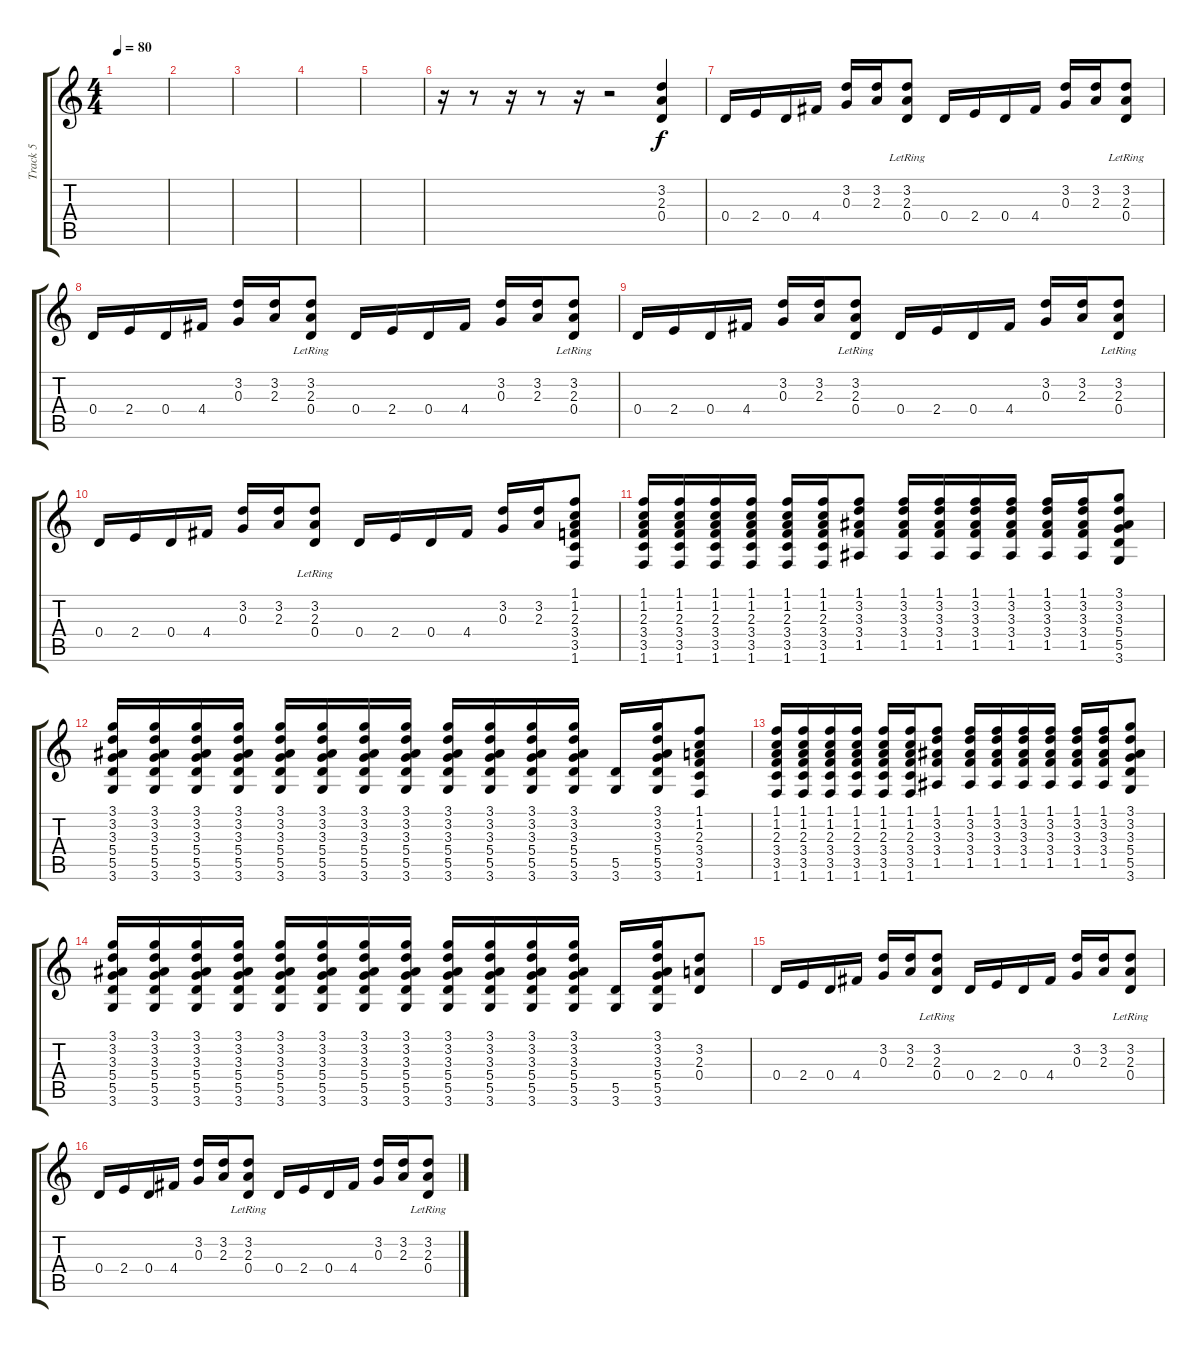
\track ("Track 5" "Track 5") {instrument distortionguitar}
\staff {score tabs}
\tuning (E4 B3 G3 D3 A2 E2) {hide}
\ts (4 4)
\tempo 80
\clef g2
\ks c
|
|
|
|
|
r.16 r.8 r.16 r.8 r.16 r.2 (3.2 2.3 0.4).4 |
0.4.16 2.4.16 0.4.16 4.4.16 (3.2 0.3).16 (3.2 2.3).16 (3.2{lr} 2.3{lr} 0.4{lr}).8 0.4.16 2.4.16 0.4.16 4.4.16 (3.2 0.3).16 (3.2 2.3).16 (3.2{lr} 2.3{lr} 0.4{lr}).8 |
0.4.16 2.4.16 0.4.16 4.4.16 (3.2 0.3).16 (3.2 2.3).16 (3.2{lr} 2.3{lr} 0.4{lr}).8 0.4.16 2.4.16 0.4.16 4.4.16 (3.2 0.3).16 (3.2 2.3).16 (3.2{lr} 2.3{lr} 0.4{lr}).8 |
0.4.16 2.4.16 0.4.16 4.4.16 (3.2 0.3).16 (3.2 2.3).16 (3.2{lr} 2.3{lr} 0.4{lr}).8 0.4.16 2.4.16 0.4.16 4.4.16 (3.2 0.3).16 (3.2 2.3).16 (3.2{lr} 2.3{lr} 0.4{lr}).8 |
0.4.16 2.4.16 0.4.16 4.4.16 (3.2 0.3).16 (3.2 2.3).16 (3.2{lr} 2.3{lr} 0.4{lr}).8 0.4.16 2.4.16 0.4.16 4.4.16 (3.2 0.3).16 (3.2 2.3).16 (1.1 1.2 2.3 3.4 3.5 1.6).8 |
(1.1 1.2 2.3 3.4 3.5 1.6).16 (1.1 1.2 2.3 3.4 3.5 1.6).16 (1.1 1.2 2.3 3.4 3.5 1.6).16 (1.1 1.2 2.3 3.4 3.5 1.6).16 (1.1 1.2 2.3 3.4 3.5 1.6).16 (1.1 1.2 2.3 3.4 3.5 1.6).16 (1.1 3.2 3.3 3.4 1.5).8 (1.1 3.2 3.3 3.4 1.5).16 (1.1 3.2 3.3 3.4 1.5).16 (1.1 3.2 3.3 3.4 1.5).16 (1.1 3.2 3.3 3.4 1.5).16 (1.1 3.2 3.3 3.4 1.5).16 (1.1 3.2 3.3 3.4 1.5).16 (3.1 3.2 3.3 5.4 5.5 3.6).8 |
(3.1 3.2 3.3 5.4 5.5 3.6).16 (3.1 3.2 3.3 5.4 5.5 3.6).16 (3.1 3.2 3.3 5.4 5.5 3.6).16 (3.1 3.2 3.3 5.4 5.5 3.6).16 (3.1 3.2 3.3 5.4 5.5 3.6).16 (3.1 3.2 3.3 5.4 5.5 3.6).16 (3.1 3.2 3.3 5.4 5.5 3.6).16 (3.1 3.2 3.3 5.4 5.5 3.6).16 (3.1 3.2 3.3 5.4 5.5 3.6).16 (3.1 3.2 3.3 5.4 5.5 3.6).16 (3.1 3.2 3.3 5.4 5.5 3.6).16 (3.1 3.2 3.3 5.4 5.5 3.6).16 (5.5 3.6).16 (3.1 3.2 3.3 5.4 5.5 3.6).16 (1.1 1.2 2.3 3.4 3.5 1.6).8 |
(1.1 1.2 2.3 3.4 3.5 1.6).16 (1.1 1.2 2.3 3.4 3.5 1.6).16 (1.1 1.2 2.3 3.4 3.5 1.6).16 (1.1 1.2 2.3 3.4 3.5 1.6).16 (1.1 1.2 2.3 3.4 3.5 1.6).16 (1.1 1.2 2.3 3.4 3.5 1.6).16 (1.1 3.2 3.3 3.4 1.5).8 (1.1 3.2 3.3 3.4 1.5).16 (1.1 3.2 3.3 3.4 1.5).16 (1.1 3.2 3.3 3.4 1.5).16 (1.1 3.2 3.3 3.4 1.5).16 (1.1 3.2 3.3 3.4 1.5).16 (1.1 3.2 3.3 3.4 1.5).16 (3.1 3.2 3.3 5.4 5.5 3.6).8 |
(3.1 3.2 3.3 5.4 5.5 3.6).16 (3.1 3.2 3.3 5.4 5.5 3.6).16 (3.1 3.2 3.3 5.4 5.5 3.6).16 (3.1 3.2 3.3 5.4 5.5 3.6).16 (3.1 3.2 3.3 5.4 5.5 3.6).16 (3.1 3.2 3.3 5.4 5.5 3.6).16 (3.1 3.2 3.3 5.4 5.5 3.6).16 (3.1 3.2 3.3 5.4 5.5 3.6).16 (3.1 3.2 3.3 5.4 5.5 3.6).16 (3.1 3.2 3.3 5.4 5.5 3.6).16 (3.1 3.2 3.3 5.4 5.5 3.6).16 (3.1 3.2 3.3 5.4 5.5 3.6).16 (5.5 3.6).16 (3.1 3.2 3.3 5.4 5.5 3.6).16 (3.2 2.3 0.4).8 |
0.4.16 2.4.16 0.4.16 4.4.16 (3.2 0.3).16 (3.2 2.3).16 (3.2{lr} 2.3{lr} 0.4{lr}).8 0.4.16 2.4.16 0.4.16 4.4.16 (3.2 0.3).16 (3.2 2.3).16 (3.2{lr} 2.3{lr} 0.4{lr}).8 |
0.4.16 2.4.16 0.4.16 4.4.16 (3.2 0.3).16 (3.2 2.3).16 (3.2{lr} 2.3{lr} 0.4{lr}).8 0.4.16 2.4.16 0.4.16 4.4.16 (3.2 0.3).16 (3.2 2.3).16 (3.2{lr} 2.3{lr} 0.4{lr}).8
